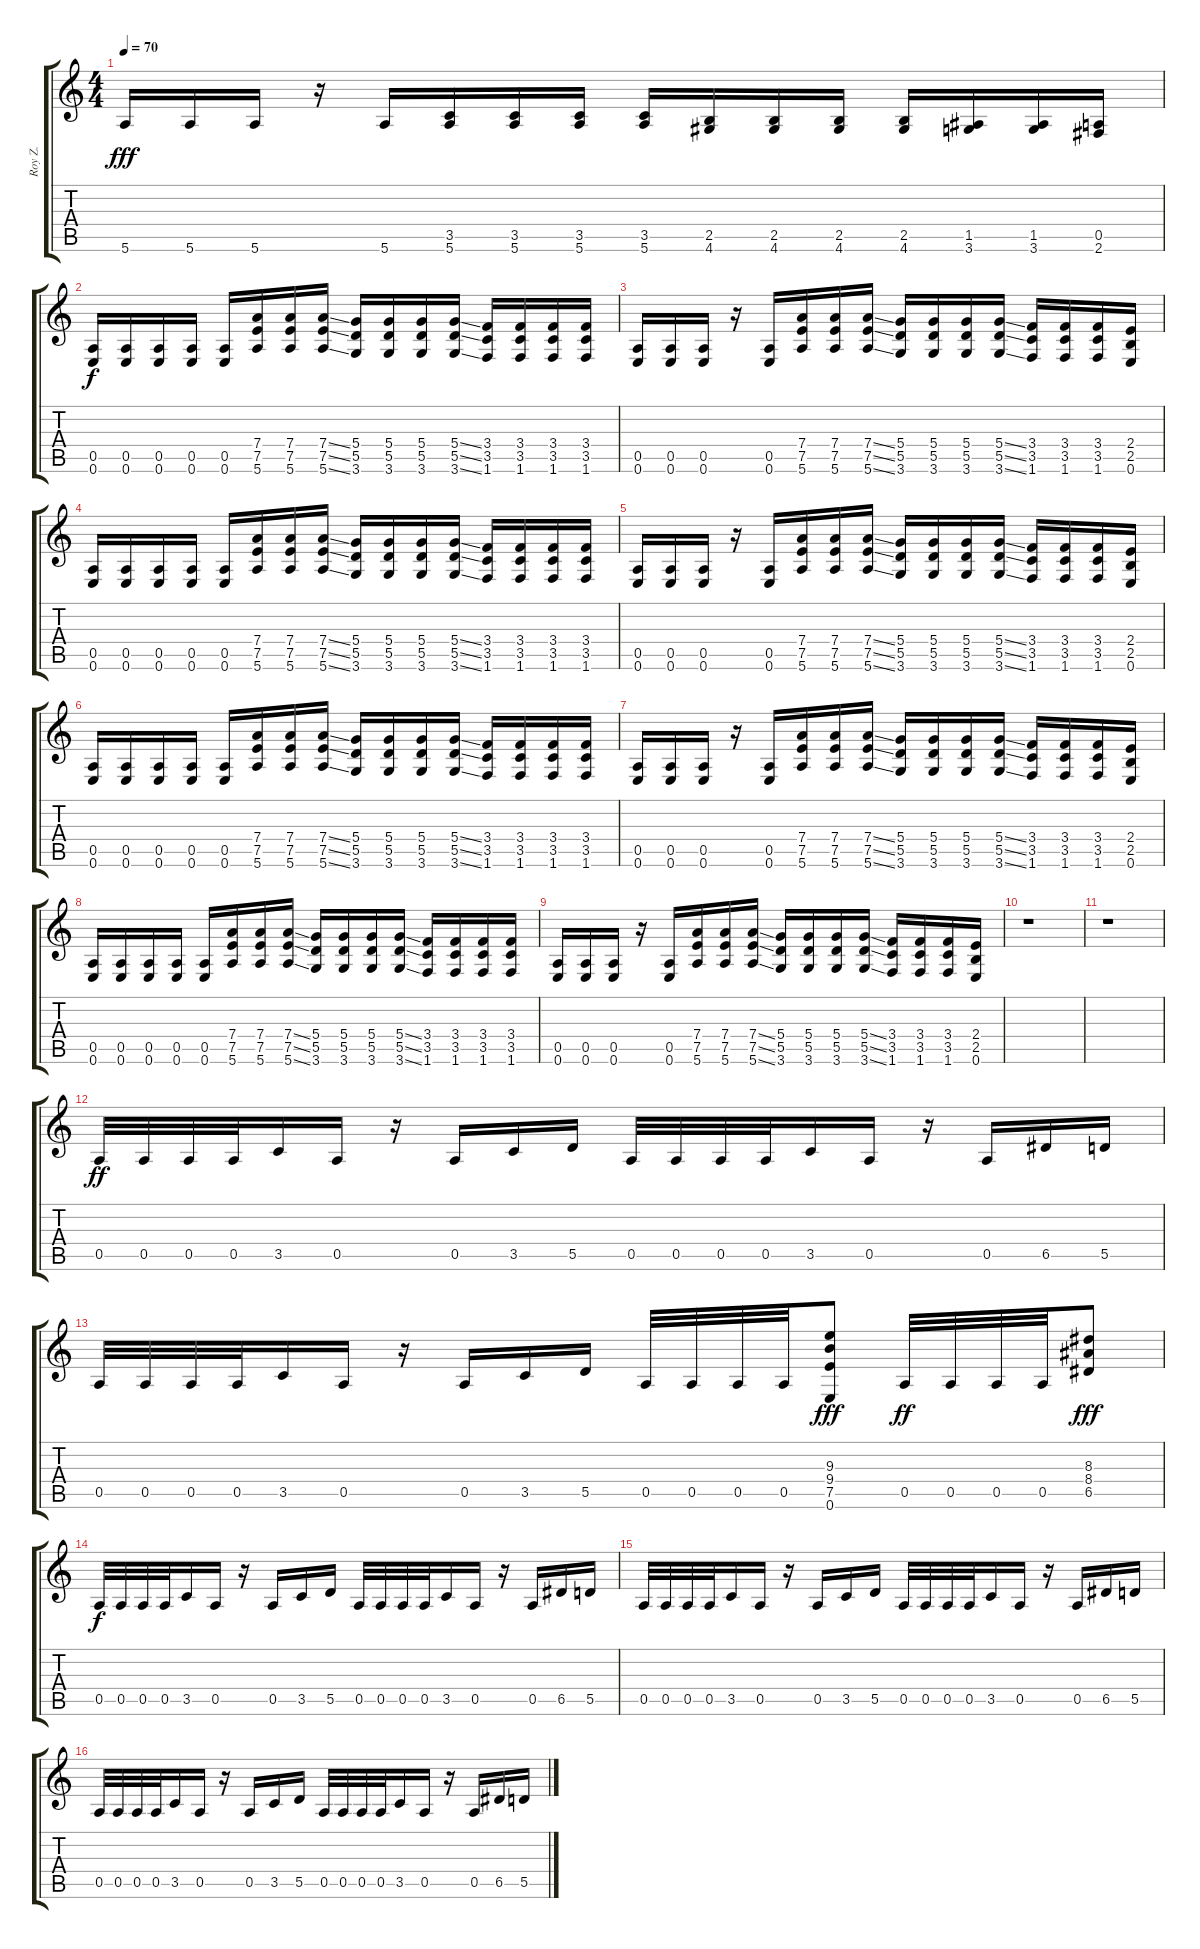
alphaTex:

\track ("Roy Z." "Roy Z.") {instrument distortionguitar}
\staff {score tabs}
\tuning (E4 B3 G3 D3 A2 E2) {hide}
\ts (4 4)
\tempo 70
\clef g2
\ks c
5.6.16{dy fff} 5.6.16 5.6.16 r.16 5.6.16 (3.5 5.6).16 (3.5 5.6).16 (3.5 5.6).16 (3.5 5.6).16 (2.5 4.6).16 (2.5 4.6).16 (2.5 4.6).16 (2.5 4.6).16 (1.5 3.6).16 (1.5 3.6).16 (0.5 2.6).16 |
(0.5 0.6).16{dy f} (0.5 0.6).16 (0.5 0.6).16 (0.5 0.6).16 (0.5 0.6).16 (7.4 7.5 5.6).16 (7.4 7.5 5.6).16 (7.4{ss} 7.5{ss} 5.6{ss}).16 (5.4 5.5 3.6).16 (5.4 5.5 3.6).16 (5.4 5.5 3.6).16 (5.4{ss} 5.5{ss} 3.6{ss}).16 (3.4 3.5 1.6).16 (3.4 3.5 1.6).16 (3.4 3.5 1.6).16 (3.4 3.5 1.6).16 |
(0.5 0.6).16 (0.5 0.6).16 (0.5 0.6).16 r.16 (0.5 0.6).16 (7.4 7.5 5.6).16 (7.4 7.5 5.6).16 (7.4{ss} 7.5{ss} 5.6{ss}).16 (5.4 5.5 3.6).16 (5.4 5.5 3.6).16 (5.4 5.5 3.6).16 (5.4{ss} 5.5{ss} 3.6{ss}).16 (3.4 3.5 1.6).16 (3.4 3.5 1.6).16 (3.4 3.5 1.6).16 (2.4 2.5 0.6).16 |
(0.5 0.6).16 (0.5 0.6).16 (0.5 0.6).16 (0.5 0.6).16 (0.5 0.6).16 (7.4 7.5 5.6).16 (7.4 7.5 5.6).16 (7.4{ss} 7.5{ss} 5.6{ss}).16 (5.4 5.5 3.6).16 (5.4 5.5 3.6).16 (5.4 5.5 3.6).16 (5.4{ss} 5.5{ss} 3.6{ss}).16 (3.4 3.5 1.6).16 (3.4 3.5 1.6).16 (3.4 3.5 1.6).16 (3.4 3.5 1.6).16 |
(0.5 0.6).16 (0.5 0.6).16 (0.5 0.6).16 r.16 (0.5 0.6).16 (7.4 7.5 5.6).16 (7.4 7.5 5.6).16 (7.4{ss} 7.5{ss} 5.6{ss}).16 (5.4 5.5 3.6).16 (5.4 5.5 3.6).16 (5.4 5.5 3.6).16 (5.4{ss} 5.5{ss} 3.6{ss}).16 (3.4 3.5 1.6).16 (3.4 3.5 1.6).16 (3.4 3.5 1.6).16 (2.4 2.5 0.6).16 |
(0.5 0.6).16 (0.5 0.6).16 (0.5 0.6).16 (0.5 0.6).16 (0.5 0.6).16 (7.4 7.5 5.6).16 (7.4 7.5 5.6).16 (7.4{ss} 7.5{ss} 5.6{ss}).16 (5.4 5.5 3.6).16 (5.4 5.5 3.6).16 (5.4 5.5 3.6).16 (5.4{ss} 5.5{ss} 3.6{ss}).16 (3.4 3.5 1.6).16 (3.4 3.5 1.6).16 (3.4 3.5 1.6).16 (3.4 3.5 1.6).16 |
(0.5 0.6).16 (0.5 0.6).16 (0.5 0.6).16 r.16 (0.5 0.6).16 (7.4 7.5 5.6).16 (7.4 7.5 5.6).16 (7.4{ss} 7.5{ss} 5.6{ss}).16 (5.4 5.5 3.6).16 (5.4 5.5 3.6).16 (5.4 5.5 3.6).16 (5.4{ss} 5.5{ss} 3.6{ss}).16 (3.4 3.5 1.6).16 (3.4 3.5 1.6).16 (3.4 3.5 1.6).16 (2.4 2.5 0.6).16 |
(0.5 0.6).16 (0.5 0.6).16 (0.5 0.6).16 (0.5 0.6).16 (0.5 0.6).16 (7.4 7.5 5.6).16 (7.4 7.5 5.6).16 (7.4{ss} 7.5{ss} 5.6{ss}).16 (5.4 5.5 3.6).16 (5.4 5.5 3.6).16 (5.4 5.5 3.6).16 (5.4{ss} 5.5{ss} 3.6{ss}).16 (3.4 3.5 1.6).16 (3.4 3.5 1.6).16 (3.4 3.5 1.6).16 (3.4 3.5 1.6).16 |
(0.5 0.6).16 (0.5 0.6).16 (0.5 0.6).16 r.16 (0.5 0.6).16 (7.4 7.5 5.6).16 (7.4 7.5 5.6).16 (7.4{ss} 7.5{ss} 5.6{ss}).16 (5.4 5.5 3.6).16 (5.4 5.5 3.6).16 (5.4 5.5 3.6).16 (5.4{ss} 5.5{ss} 3.6{ss}).16 (3.4 3.5 1.6).16 (3.4 3.5 1.6).16 (3.4 3.5 1.6).16 (2.4 2.5 0.6).16 |
r.1 |
r.1 |
0.5.32{dy ff} 0.5.32 0.5.32 0.5.32 3.5.16 0.5.16 r.16 0.5.16 3.5.16 5.5.16 0.5.32 0.5.32 0.5.32 0.5.32 3.5.16 0.5.16 r.16 0.5.16 6.5.16 5.5.16 |
0.5.32 0.5.32 0.5.32 0.5.32 3.5.16 0.5.16 r.16 0.5.16 3.5.16 5.5.16 0.5.32 0.5.32 0.5.32 0.5.32 (9.3 9.4 7.5 0.6).8{dy fff} 0.5.32{dy ff} 0.5.32 0.5.32 0.5.32 (8.3 8.4 6.5).8{dy fff} |
0.5.32{dy f} 0.5.32 0.5.32 0.5.32 3.5.16 0.5.16 r.16 0.5.16 3.5.16 5.5.16 0.5.32 0.5.32 0.5.32 0.5.32 3.5.16 0.5.16 r.16 0.5.16 6.5.16 5.5.16 |
0.5.32 0.5.32 0.5.32 0.5.32 3.5.16 0.5.16 r.16 0.5.16 3.5.16 5.5.16 0.5.32 0.5.32 0.5.32 0.5.32 3.5.16 0.5.16 r.16 0.5.16 6.5.16 5.5.16 |
0.5.32 0.5.32 0.5.32 0.5.32 3.5.16 0.5.16 r.16 0.5.16 3.5.16 5.5.16 0.5.32 0.5.32 0.5.32 0.5.32 3.5.16 0.5.16 r.16 0.5.16 6.5.16 5.5.16
